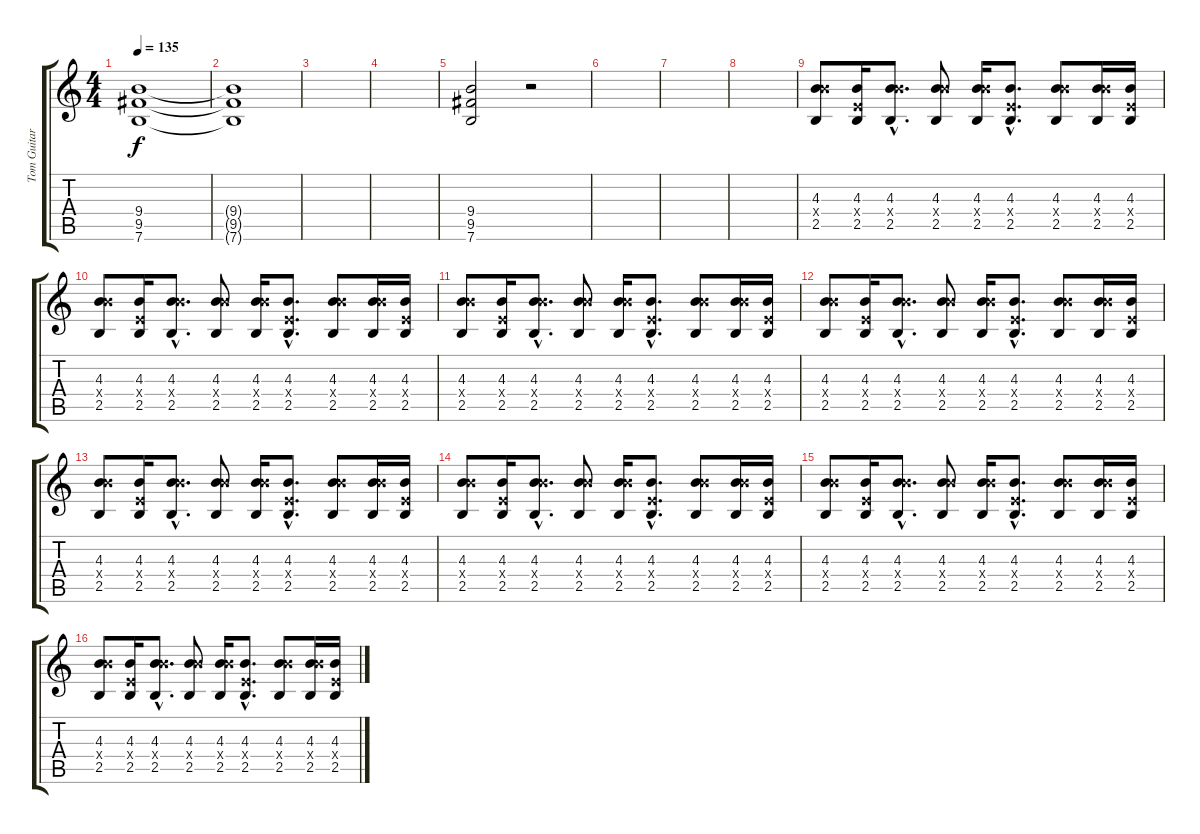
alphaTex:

\track ("Tom Guitar 2" "Tom Guitar") {instrument overdrivenguitar}
\staff {score tabs}
\tuning (E4 B3 G3 D3 A2 E2) {hide}
\ts (4 4)
\tempo 135
\clef g2
\ks c
(9.4 9.5 7.6).1{dy f volume 3} |
(9.4{t} 9.5{t} 7.6{t}).1 |
|
|
(9.4 9.5 7.6).2{volume 8} r.2 |
|
|
|
(4.3 9.4{x} 2.5).8{volume 11} (4.3 2.4{x} 2.5).16 (4.3{hac} 9.4{hac x} 2.5{hac}).8{d} (4.3 9.4{x} 2.5).8 (4.3 9.4{x} 2.5).16 (4.3{hac} 2.4{hac x} 2.5{hac}).8{d} (4.3 9.4{x} 2.5).8 (4.3 9.4{x} 2.5).16 (4.3 2.4{x} 2.5).16 |
(4.3 9.4{x} 2.5).8 (4.3 2.4{x} 2.5).16 (4.3{hac} 9.4{hac x} 2.5{hac}).8{d} (4.3 9.4{x} 2.5).8 (4.3 9.4{x} 2.5).16 (4.3{hac} 2.4{hac x} 2.5{hac}).8{d} (4.3 9.4{x} 2.5).8 (4.3 9.4{x} 2.5).16 (4.3 2.4{x} 2.5).16 |
(4.3 9.4{x} 2.5).8 (4.3 2.4{x} 2.5).16 (4.3{hac} 9.4{hac x} 2.5{hac}).8{d} (4.3 9.4{x} 2.5).8 (4.3 9.4{x} 2.5).16 (4.3{hac} 2.4{hac x} 2.5{hac}).8{d} (4.3 9.4{x} 2.5).8 (4.3 9.4{x} 2.5).16 (4.3 2.4{x} 2.5).16 |
(4.3 9.4{x} 2.5).8 (4.3 2.4{x} 2.5).16 (4.3{hac} 9.4{hac x} 2.5{hac}).8{d} (4.3 9.4{x} 2.5).8 (4.3 9.4{x} 2.5).16 (4.3{hac} 2.4{hac x} 2.5{hac}).8{d} (4.3 9.4{x} 2.5).8 (4.3 9.4{x} 2.5).16 (4.3 2.4{x} 2.5).16 |
(4.3 9.4{x} 2.5).8{volume 11} (4.3 2.4{x} 2.5).16 (4.3{hac} 9.4{hac x} 2.5{hac}).8{d} (4.3 9.4{x} 2.5).8 (4.3 9.4{x} 2.5).16 (4.3{hac} 2.4{hac x} 2.5{hac}).8{d} (4.3 9.4{x} 2.5).8 (4.3 9.4{x} 2.5).16 (4.3 2.4{x} 2.5).16 |
(4.3 9.4{x} 2.5).8{volume 11} (4.3 2.4{x} 2.5).16 (4.3{hac} 9.4{hac x} 2.5{hac}).8{d} (4.3 9.4{x} 2.5).8 (4.3 9.4{x} 2.5).16 (4.3{hac} 2.4{hac x} 2.5{hac}).8{d} (4.3 9.4{x} 2.5).8 (4.3 9.4{x} 2.5).16 (4.3 2.4{x} 2.5).16 |
(4.3 9.4{x} 2.5).8{volume 11} (4.3 2.4{x} 2.5).16 (4.3{hac} 9.4{hac x} 2.5{hac}).8{d} (4.3 9.4{x} 2.5).8 (4.3 9.4{x} 2.5).16 (4.3{hac} 2.4{hac x} 2.5{hac}).8{d} (4.3 9.4{x} 2.5).8 (4.3 9.4{x} 2.5).16 (4.3 2.4{x} 2.5).16 |
(4.3 9.4{x} 2.5).8{volume 11} (4.3 2.4{x} 2.5).16 (4.3{hac} 9.4{hac x} 2.5{hac}).8{d} (4.3 9.4{x} 2.5).8 (4.3 9.4{x} 2.5).16 (4.3{hac} 2.4{hac x} 2.5{hac}).8{d} (4.3 9.4{x} 2.5).8 (4.3 9.4{x} 2.5).16 (4.3 2.4{x} 2.5).16
